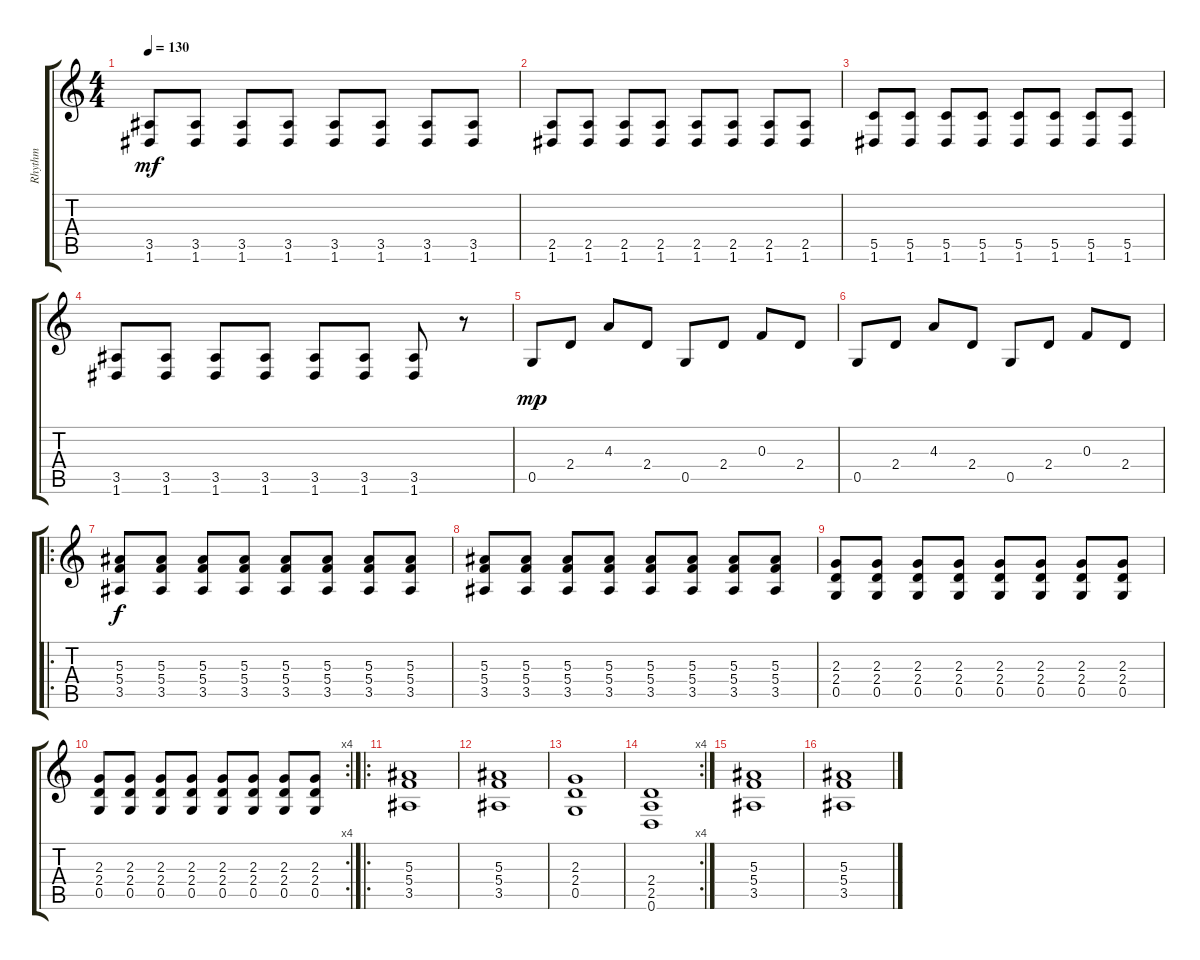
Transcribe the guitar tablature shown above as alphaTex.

\track ("Rhythm" "Rhythm") {instrument distortionguitar}
\staff {score tabs}
\tuning (D4 A3 F3 C3 G2 D2) {hide}
\ts (4 4)
\tempo 130
\clef g2
\ks c
(3.5 1.6).8{dy mf} (3.5 1.6).8 (3.5 1.6).8 (3.5 1.6).8 (3.5 1.6).8 (3.5 1.6).8 (3.5 1.6).8 (3.5 1.6).8 |
(2.5 1.6).8 (2.5 1.6).8 (2.5 1.6).8 (2.5 1.6).8 (2.5 1.6).8 (2.5 1.6).8 (2.5 1.6).8 (2.5 1.6).8 |
(5.5 1.6).8 (5.5 1.6).8 (5.5 1.6).8 (5.5 1.6).8 (5.5 1.6).8 (5.5 1.6).8 (5.5 1.6).8 (5.5 1.6).8 |
(3.5 1.6).8 (3.5 1.6).8 (3.5 1.6).8 (3.5 1.6).8 (3.5 1.6).8 (3.5 1.6).8 (3.5 1.6).8 r.8 |
0.5.8{dy mp} 2.4.8 4.3.8 2.4.8 0.5.8 2.4.8 0.3.8 2.4.8 |
0.5.8 2.4.8 4.3.8 2.4.8 0.5.8 2.4.8 0.3.8 2.4.8 |
\ro
(5.3 5.4 3.5).8{dy f} (5.3 5.4 3.5).8 (5.3 5.4 3.5).8 (5.3 5.4 3.5).8 (5.3 5.4 3.5).8 (5.3 5.4 3.5).8 (5.3 5.4 3.5).8 (5.3 5.4 3.5).8 |
(5.3 5.4 3.5).8 (5.3 5.4 3.5).8 (5.3 5.4 3.5).8 (5.3 5.4 3.5).8 (5.3 5.4 3.5).8 (5.3 5.4 3.5).8 (5.3 5.4 3.5).8 (5.3 5.4 3.5).8 |
(2.3 2.4 0.5).8 (2.3 2.4 0.5).8 (2.3 2.4 0.5).8 (2.3 2.4 0.5).8 (2.3 2.4 0.5).8 (2.3 2.4 0.5).8 (2.3 2.4 0.5).8 (2.3 2.4 0.5).8 |
\rc 4
(2.3 2.4 0.5).8 (2.3 2.4 0.5).8 (2.3 2.4 0.5).8 (2.3 2.4 0.5).8 (2.3 2.4 0.5).8 (2.3 2.4 0.5).8 (2.3 2.4 0.5).8 (2.3 2.4 0.5).8 |
\ro
(5.3 5.4 3.5).1 |
(5.3 5.4 3.5).1 |
(2.3 2.4 0.5).1 |
\rc 4
(2.4 2.5 0.6).1 |
(5.3 5.4 3.5).1 |
(5.3 5.4 3.5).1
